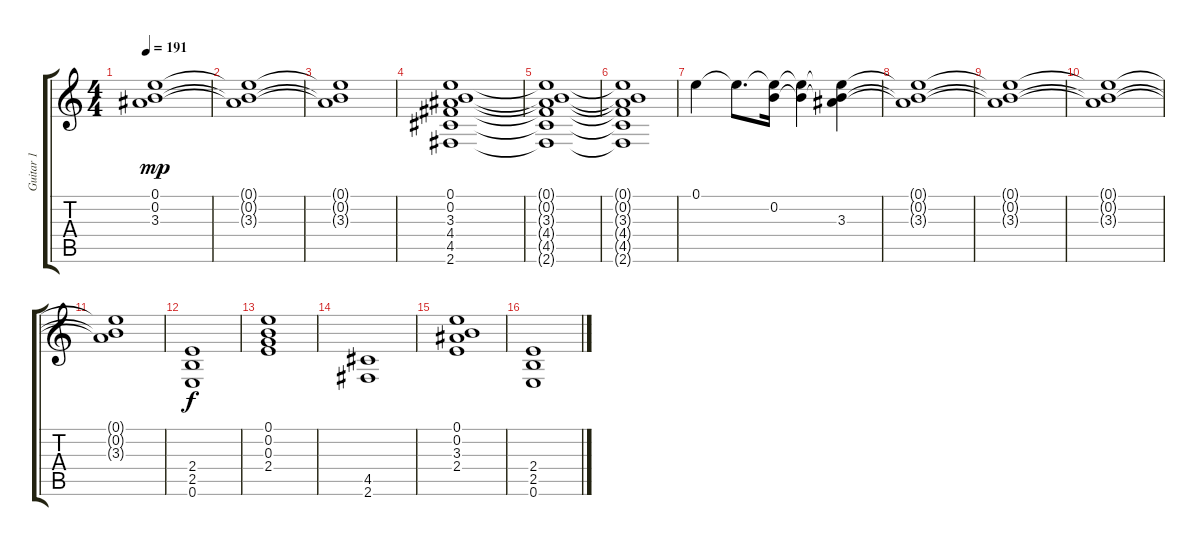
\track ("Guitar 1" "Guitar 1") {instrument distortionguitar}
\staff {score tabs}
\tuning (E4 B3 G3 D3 A2 E2) {hide}
\ts (4 4)
\tempo 191
\clef g2
\ks c
(0.1{t} 0.2{t} 3.3{t}).1{dy mp} |
(0.1{t} 0.2{t} 3.3{t}).1 |
(0.1{t} 0.2{t} 3.3{t}).1 |
(0.1 0.2 3.3 4.4 4.5 2.6).1 |
(0.1{t} 0.2{t} 3.3{t} 4.4{t} 4.5{t} 2.6{t}).1 |
(0.1{t} 0.2{t} 3.3{t} 4.4{t} 4.5{t} 2.6{t}).1 |
0.1.4 0.1{t}.8{d} (0.1{t} 0.2).16 (0.1{t} 0.2{t}).4 (0.1{t} 0.2{t} 3.3).4 |
(0.1{t} 0.2{t} 3.3{t}).1 |
(0.1{t} 0.2{t} 3.3{t}).1 |
(0.1{t} 0.2{t} 3.3{t}).1 |
(0.1{t} 0.2{t} 3.3{t}).1 |
(2.4 2.5 0.6).1{dy f} |
(0.1 0.2 0.3 2.4).1 |
(4.5 2.6).1 |
(0.1 0.2 3.3 2.4).1 |
(2.4 2.5 0.6).1
